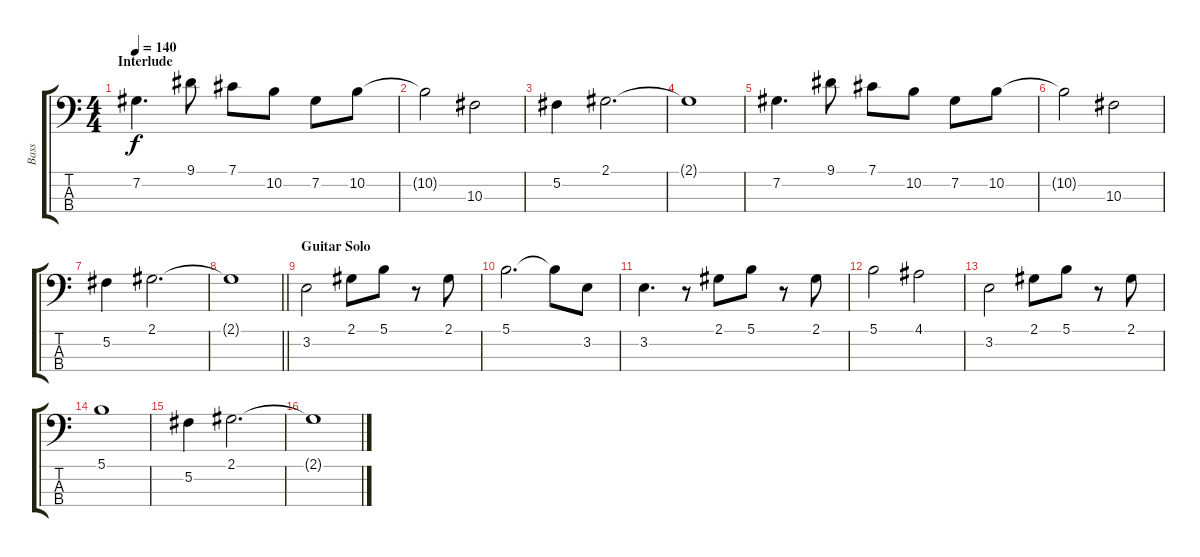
\track ("Bass" "Bass") {instrument electricbassfinger}
\staff {score tabs}
\tuning (Gb2 Db2 Ab1 Eb1) {hide}
\ts (4 4)
\section ("" "Interlude")
\tempo 140
\clef f4
\ks c
7.2.4{d dy f} 9.1.8 7.1.8 10.2.8 7.2.8 10.2.8 |
10.2{t}.2 10.3.2 |
5.2.4 2.1.2{d} |
2.1{t}.1 |
7.2.4{d} 9.1.8 7.1.8 10.2.8 7.2.8 10.2.8 |
10.2{t}.2 10.3.2 |
5.2.4 2.1.2{d} |
\barLineRight lightlight
2.1{t}.1 |
\section ("" "Guitar Solo")
3.2.2 2.1.8 5.1.8 r.8 2.1.8 |
5.1.2{d} 5.1{t}.8 3.2.8 |
3.2.4{d} r.8 2.1.8 5.1.8 r.8 2.1.8 |
5.1.2 4.1.2 |
3.2.2 2.1.8 5.1.8 r.8 2.1.8 |
5.1.1 |
5.2.4 2.1.2{d} |
2.1{t}.1
